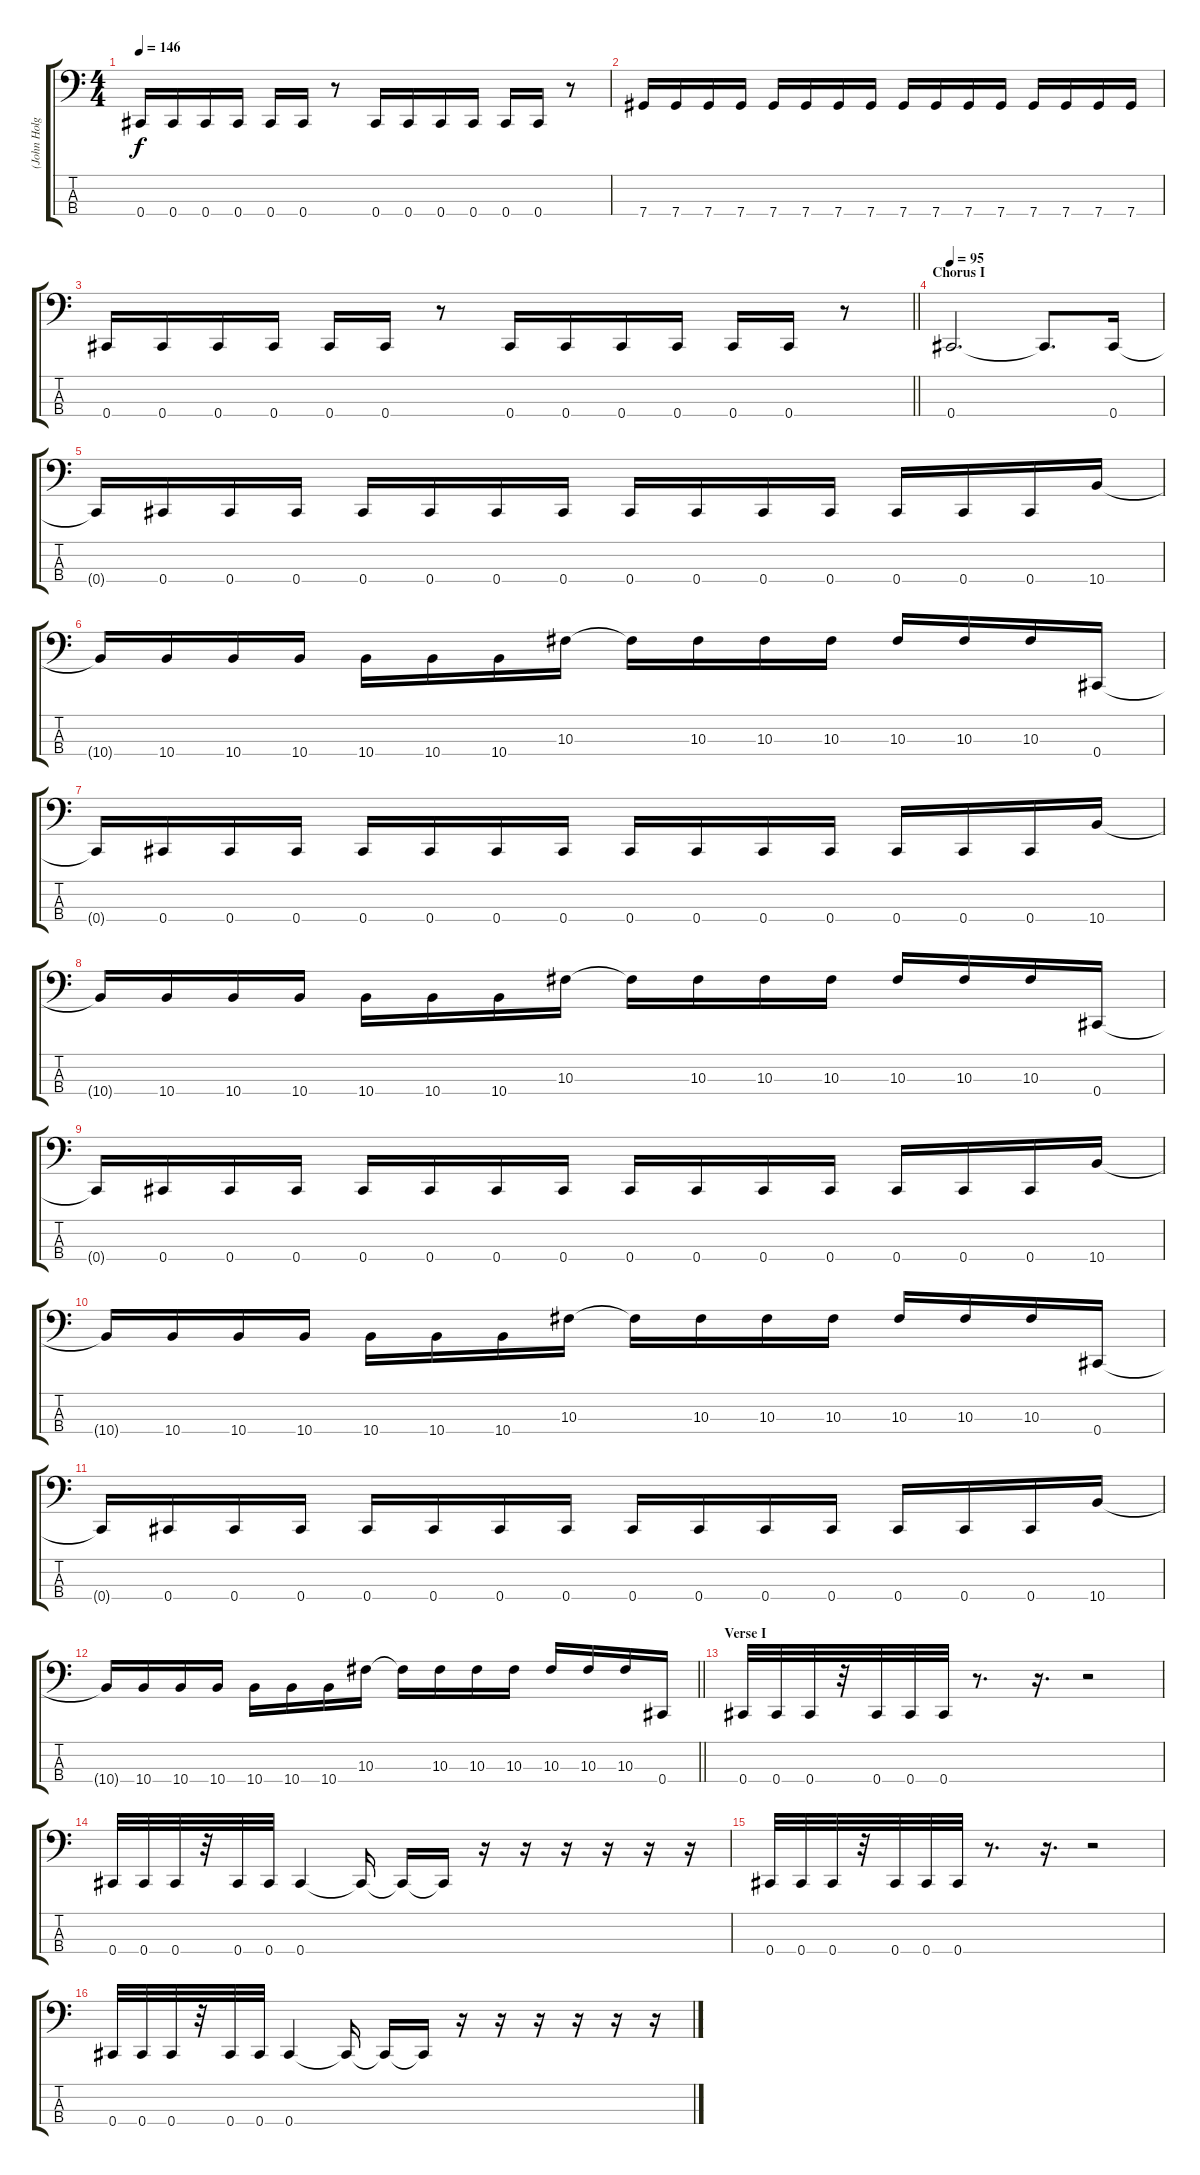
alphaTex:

\track ("(John Holgado) Bass" "(John Holg") {instrument electricbasspick}
\staff {score tabs}
\tuning (Gb2 Db2 Ab1 Db1) {hide}
\ts (4 4)
\tempo 146
\clef f4
\ks c
0.4.16{dy f} 0.4.16 0.4.16 0.4.16 0.4.16 0.4.16 r.8 0.4.16 0.4.16 0.4.16 0.4.16 0.4.16 0.4.16 r.8 |
7.4.16 7.4.16 7.4.16 7.4.16 7.4.16 7.4.16 7.4.16 7.4.16 7.4.16 7.4.16 7.4.16 7.4.16 7.4.16 7.4.16 7.4.16 7.4.16 |
\barLineRight lightlight
0.4.16 0.4.16 0.4.16 0.4.16 0.4.16 0.4.16 r.8 0.4.16 0.4.16 0.4.16 0.4.16 0.4.16 0.4.16 r.8 |
\section ("" "Chorus I")
\tempo 95
0.4.2{d} 0.4{t}.8{d} 0.4.16 |
0.4{t}.16 0.4.16 0.4.16 0.4.16 0.4.16 0.4.16 0.4.16 0.4.16 0.4.16 0.4.16 0.4.16 0.4.16 0.4.16 0.4.16 0.4.16 10.4.16 |
10.4{t}.16 10.4.16 10.4.16 10.4.16 10.4.16 10.4.16 10.4.16 10.3.16 10.3{t}.16 10.3.16 10.3.16 10.3.16 10.3.16 10.3.16 10.3.16 0.4.16 |
0.4{t}.16 0.4.16 0.4.16 0.4.16 0.4.16 0.4.16 0.4.16 0.4.16 0.4.16 0.4.16 0.4.16 0.4.16 0.4.16 0.4.16 0.4.16 10.4.16 |
10.4{t}.16 10.4.16 10.4.16 10.4.16 10.4.16 10.4.16 10.4.16 10.3.16 10.3{t}.16 10.3.16 10.3.16 10.3.16 10.3.16 10.3.16 10.3.16 0.4.16 |
0.4{t}.16 0.4.16 0.4.16 0.4.16 0.4.16 0.4.16 0.4.16 0.4.16 0.4.16 0.4.16 0.4.16 0.4.16 0.4.16 0.4.16 0.4.16 10.4.16 |
10.4{t}.16 10.4.16 10.4.16 10.4.16 10.4.16 10.4.16 10.4.16 10.3.16 10.3{t}.16 10.3.16 10.3.16 10.3.16 10.3.16 10.3.16 10.3.16 0.4.16 |
0.4{t}.16 0.4.16 0.4.16 0.4.16 0.4.16 0.4.16 0.4.16 0.4.16 0.4.16 0.4.16 0.4.16 0.4.16 0.4.16 0.4.16 0.4.16 10.4.16 |
\barLineRight lightlight
10.4{t}.16 10.4.16 10.4.16 10.4.16 10.4.16 10.4.16 10.4.16 10.3.16 10.3{t}.16 10.3.16 10.3.16 10.3.16 10.3.16 10.3.16 10.3.16 0.4.16 |
\section ("" "Verse I")
0.4.32 0.4.32 0.4.32 r.32 0.4.32 0.4.32 0.4.32 r.8{d} r.16{d} r.2 |
0.4.32 0.4.32 0.4.32 r.32 0.4.32 0.4.32 0.4.4 0.4{t}.16 0.4{t}.16 0.4{t}.16 r.16 r.16 r.16 r.16 r.16 r.16 |
0.4.32 0.4.32 0.4.32 r.32 0.4.32 0.4.32 0.4.32 r.8{d} r.16{d} r.2 |
0.4.32 0.4.32 0.4.32 r.32 0.4.32 0.4.32 0.4.4 0.4{t}.16 0.4{t}.16 0.4{t}.16 r.16 r.16 r.16 r.16 r.16 r.16
